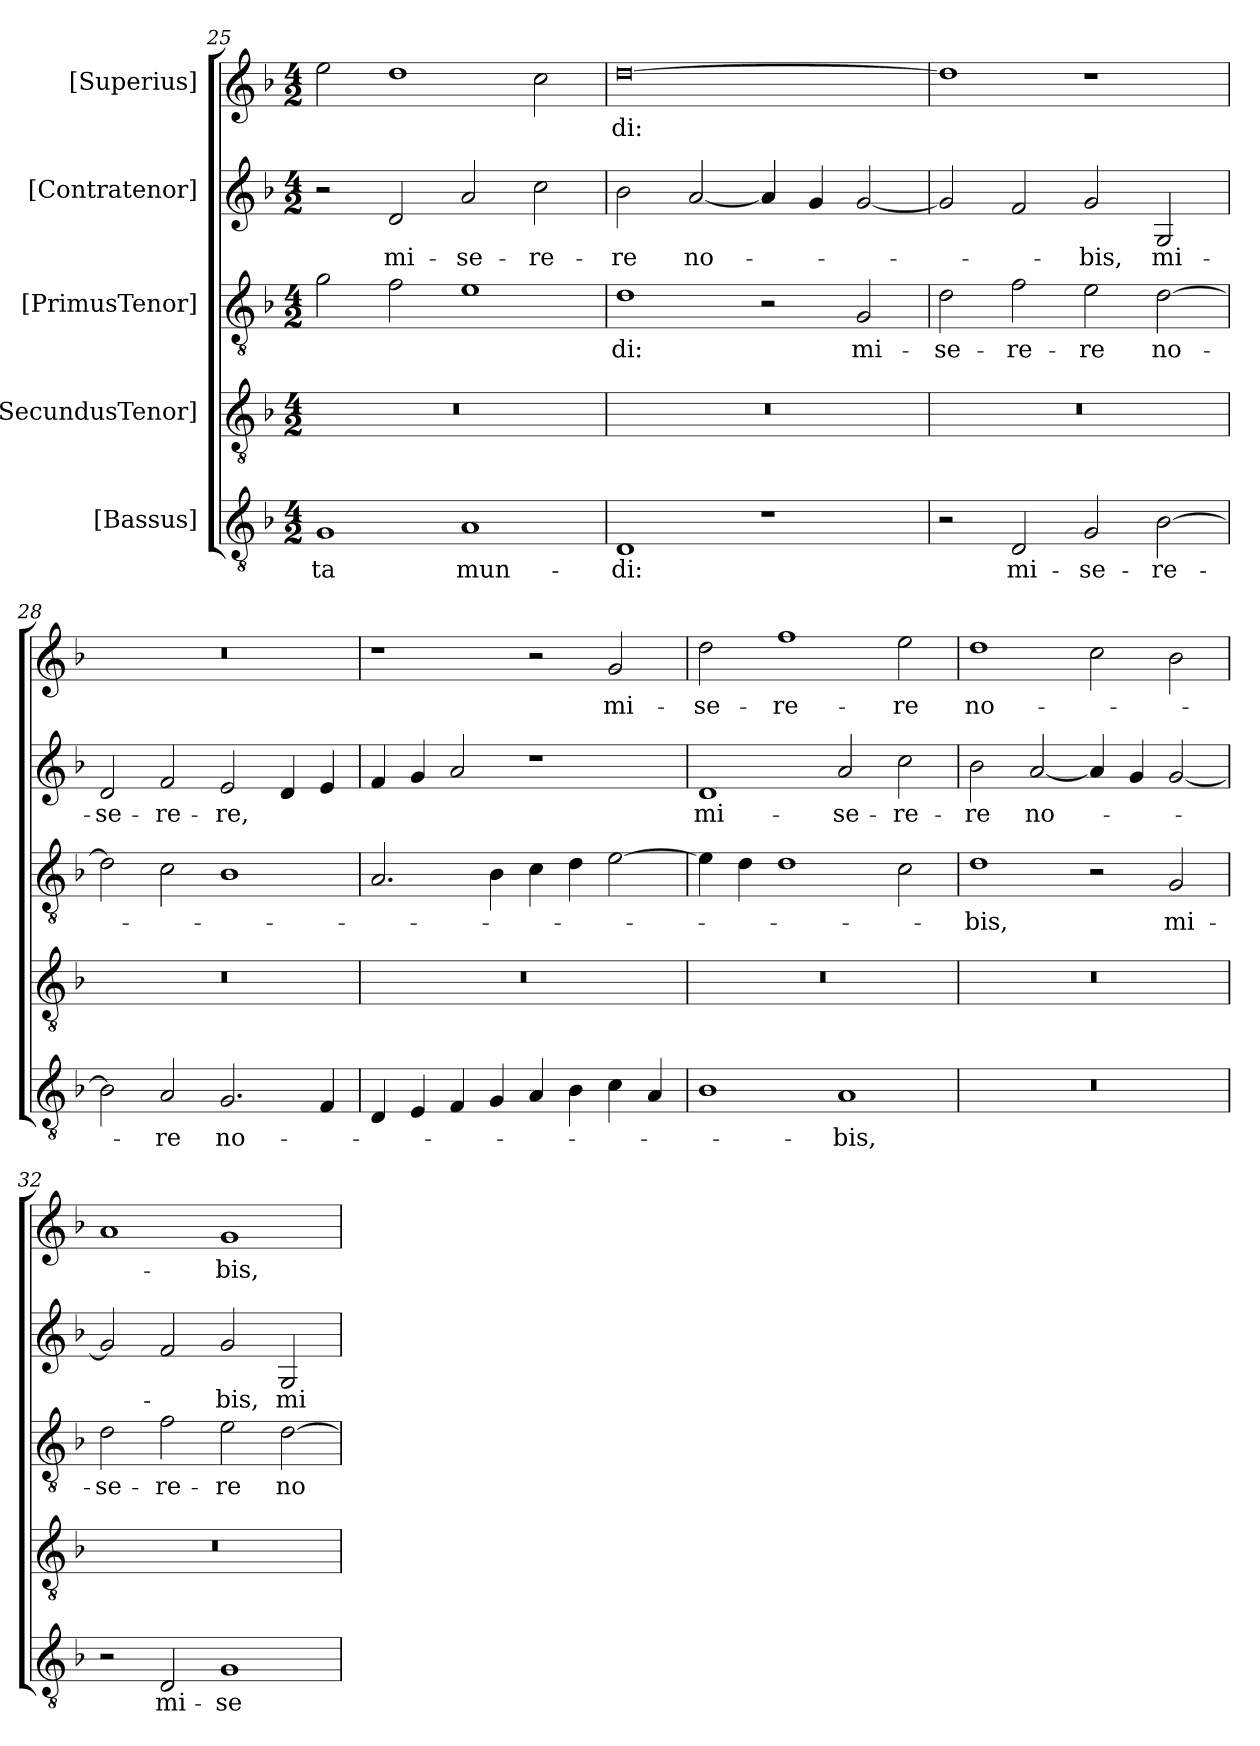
**kern	**text	**kern	**kern	**text	**kern	**text	**kern	**text
*part5	*part5	*part4	*part3	*part3	*part2	*part2	*part1	*part1
*staff5	*staff5	*staff4	*staff3	*staff3	*staff2	*staff2	*staff1	*staff1
*I"[Bassus]	*	*I"[SecundusTenor]	*I"[PrimusTenor]	*	*I"[Contratenor]	*	*I"[Superius]	*
*clefGv2	*	*clefGv2	*clefGv2	*	*clefG2	*	*clefG2	*
*k[b-]	*	*k[b-]	*k[b-]	*	*k[b-]	*	*k[b-]	*
*M4/2	*	*M4/2	*M4/2	*	*M4/2	*	*M4/2	*
=25	=25	=25	=25	=25	=25	=25	=25	=25
1G/	-ta	0r	2g\	.	2r	.	2ee\	.
.	.	.	2f\	.	2d/	mi-	1dd\	.
1A/	mun-	.	1e\	.	2a/	-se-	.	.
.	.	.	.	.	2cc\	-re-	2cc\	.
=26	=26	=26	=26	=26	=26	=26	=26	=26
1D/	-di:	0r	1d\	-di:	2b-\	-re	[0dd\	-di:
.	.	.	.	.	[2a/	no-	.	.
1r	.	.	2r	.	4a/]	.	.	.
.	.	.	.	.	4g/	.	.	.
.	.	.	2G/	mi-	[2g/	.	.	.
=27	=27	=27	=27	=27	=27	=27	=27	=27
2r	.	0r	2d\	-se-	2g/]	.	1dd\]	.
2D/	mi-	.	2f\	-re-	2f/	.	.	.
2G/	-se-	.	2e\	-re	2g/	-bis,	1r	.
[2B-\	-re-	.	[2d\	no-	2G/	mi-	.	.
=28	=28	=28	=28	=28	=28	=28	=28	=28
2B-\]	.	0r	2d\]	.	2d/	-se-	0r	.
2A/	-re	.	2c\	.	2f/	-re-	.	.
2.G/	no-	.	1B-\	.	2e/	-re,	.	.
.	.	.	.	.	4d/	.	.	.
4F/	.	.	.	.	4e/	.	.	.
=29	=29	=29	=29	=29	=29	=29	=29	=29
4D/	.	0r	2.A/	.	4f/	.	1r	.
4E/	.	.	.	.	4g/	.	.	.
4F/	.	.	.	.	2a/	.	.	.
4G/	.	.	4B-\	.	.	.	.	.
4A/	.	.	4c\	.	1r	.	2r	.
4B-\	.	.	4d\	.	.	.	.	.
4c\	.	.	[2e\	.	.	.	2g/	mi-
4A/	.	.	.	.	.	.	.	.
=30	=30	=30	=30	=30	=30	=30	=30	=30
1B-\	.	0r	4e\]	.	1d/	mi-	2dd\	-se-
.	.	.	4d\	.	.	.	.	.
.	.	.	1d\	.	.	.	1ff\	-re-
1A/	-bis,	.	.	.	2a/	-se-	.	.
.	.	.	2c\	.	2cc\	-re-	2ee\	-re
=31	=31	=31	=31	=31	=31	=31	=31	=31
0r	.	0r	1d\	-bis,	2b-\	-re	1dd\	no-
.	.	.	.	.	[2a/	no-	.	.
.	.	.	2r	.	4a/]	.	2cc\	.
.	.	.	.	.	4g/	.	.	.
.	.	.	2G/	mi-	[2g/	.	2b-\	.
=32	=32	=32	=32	=32	=32	=32	=32	=32
2r	.	0r	2d\	-se-	2g/]	.	1a/	.
2D/	mi-	.	2f\	-re-	2f/	.	.	.
1G/	-se-	.	2e\	-re	2g/	-bis,	1g/	-bis,
.	.	.	[2d\	no-	2G/	mi-	.	.
=	=	=	=	=	=	=	=	=
*-	*-	*-	*-	*-	*-	*-	*-	*-
